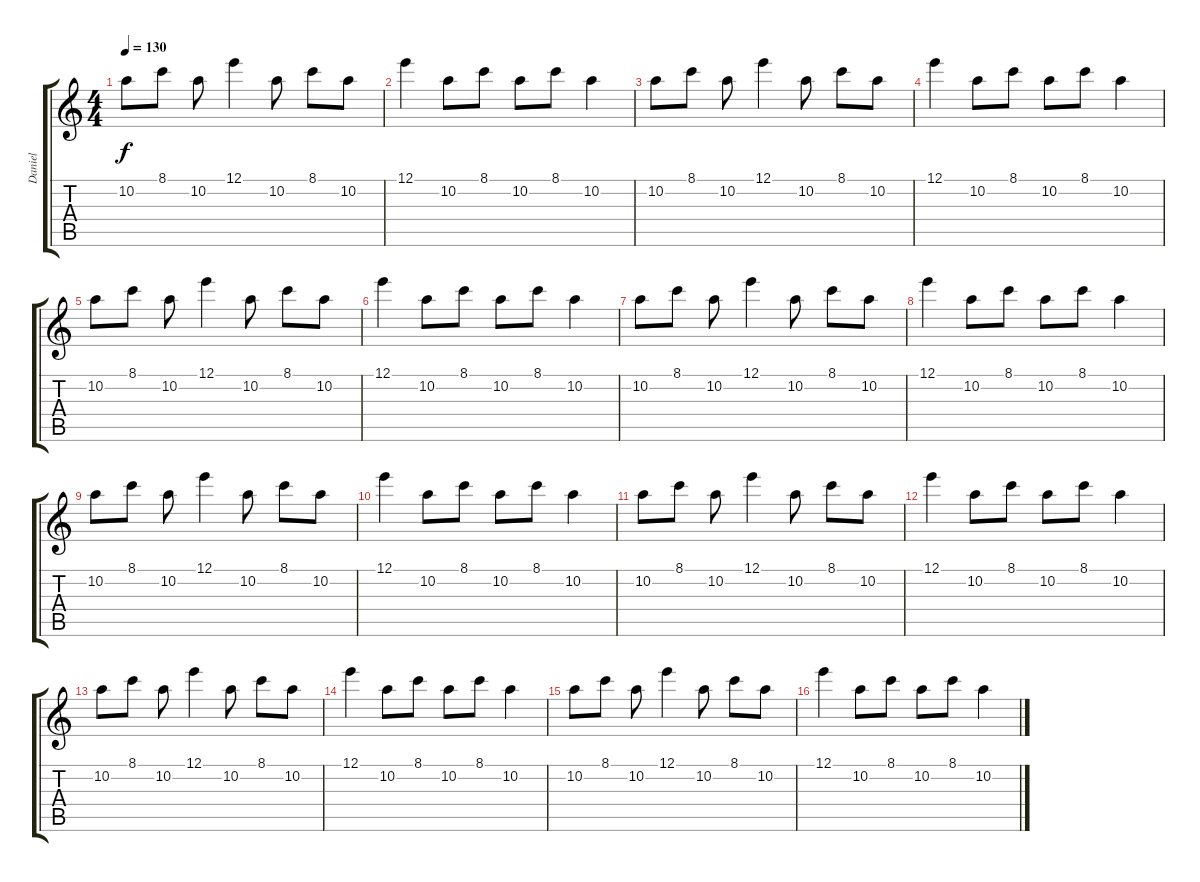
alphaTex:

\track ("Daniel" "Daniel") {instrument distortionguitar}
\staff {score tabs}
\tuning (E4 B3 G3 D3 A2 E2) {hide}
\ts (4 4)
\tempo 130
\clef g2
\ks c
10.2.8{dy f} 8.1.8 10.2.8 12.1.4 10.2.8 8.1.8 10.2.8 |
12.1.4 10.2.8 8.1.8 10.2.8 8.1.8 10.2.4 |
10.2.8 8.1.8 10.2.8 12.1.4 10.2.8 8.1.8 10.2.8 |
12.1.4 10.2.8 8.1.8 10.2.8 8.1.8 10.2.4 |
10.2.8 8.1.8 10.2.8 12.1.4 10.2.8 8.1.8 10.2.8 |
12.1.4 10.2.8 8.1.8 10.2.8 8.1.8 10.2.4 |
10.2.8 8.1.8 10.2.8 12.1.4 10.2.8 8.1.8 10.2.8 |
12.1.4 10.2.8 8.1.8 10.2.8 8.1.8 10.2.4 |
10.2.8 8.1.8 10.2.8 12.1.4 10.2.8 8.1.8 10.2.8 |
12.1.4 10.2.8 8.1.8 10.2.8 8.1.8 10.2.4 |
10.2.8 8.1.8 10.2.8 12.1.4 10.2.8 8.1.8 10.2.8 |
12.1.4 10.2.8 8.1.8 10.2.8 8.1.8 10.2.4 |
10.2.8 8.1.8 10.2.8 12.1.4 10.2.8 8.1.8 10.2.8 |
12.1.4 10.2.8 8.1.8 10.2.8 8.1.8 10.2.4 |
10.2.8 8.1.8 10.2.8 12.1.4 10.2.8 8.1.8 10.2.8 |
12.1.4 10.2.8 8.1.8 10.2.8 8.1.8 10.2.4
